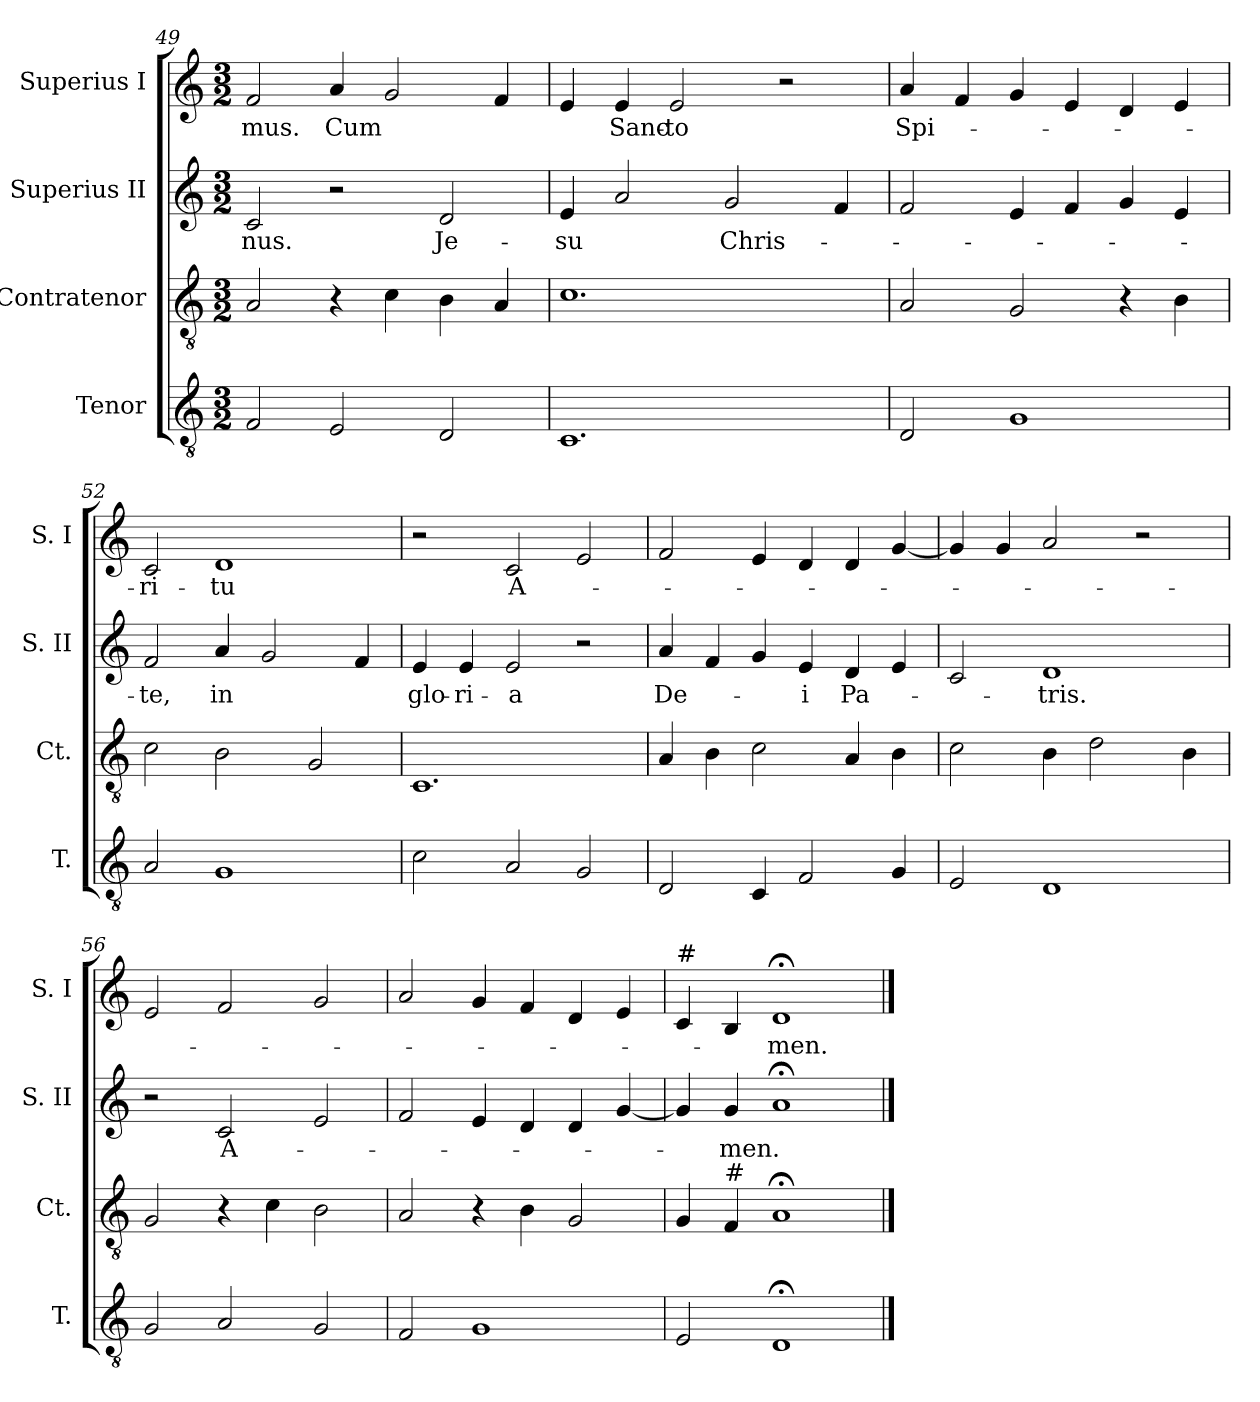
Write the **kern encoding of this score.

**kern	**kern	**kern	**text	**kern	**text
*part4	*part3	*part2	*part2	*part1	*part1
*staff4	*staff3	*staff2	*staff2	*staff1	*staff1
*I"Tenor	*I"Contratenor	*I"Superius II	*	*I"Superius I	*
*I'T.	*I'Ct.	*I'S. II	*	*I'S. I	*
*clefGv2	*clefGv2	*clefG2	*	*clefG2	*
*M3/2	*M3/2	*M3/2	*	*M3/2	*
=49	=49	=49	=49	=49	=49
!	!	!	!LO:LY:b	!	!LO:LY:b
2F/	2A/	2c/	-nus.	2f/	-mus.
!	!	!	!	!	!LO:LY:b
2E/	4r	2r	.	4a/	Cum
.	4c\	.	.	2g/	.
!	!	!	!LO:LY:b	!	!
2D/	4B\	2d/	Je-	.	.
.	4A/	.	.	4f/	.
=50	=50	=50	=50	=50	=50
!	!	!	!LO:LY:b	!	!
1.C	1.c	4e/	-su	4e/	.
!	!	!	!	!	!LO:LY:b
.	.	2a/	.	4e/	Sanc-
!	!	!	!	!	!LO:LY:b
.	.	.	.	2e/	-to
!	!	!	!LO:LY:b	!	!
.	.	2g/	Chris-	.	.
.	.	.	.	2r	.
.	.	4f/	.	.	.
=51	=51	=51	=51	=51	=51
!	!	!	!	!	!LO:LY:b
2D/	2A/	2f/	.	4a/	Spi-
.	.	.	.	4f/	.
1G	2G/	4e/	.	4g/	.
.	.	4f/	.	4e/	.
.	4r	4g/	.	4d/	.
.	4B\	4e/	.	4e/	.
!!LO:LB:g=z
=52	=52	=52	=52	=52	=52
!	!	!	!LO:LY:b	!	!LO:LY:b
2A/	2c\	2f/	-te,	2c/	-ri-
!	!	!	!LO:LY:b	!	!LO:LY:b
1G	2B\	4a/	in	1d	-tu
.	.	2g/	.	.	.
.	2G/	.	.	.	.
.	.	4f/	.	.	.
=53	=53	=53	=53	=53	=53
!	!	!	!LO:LY:b	!	!
2c\	1.C	4e/	glo-	2r	.
!	!	!	!LO:LY:b	!	!
.	.	4e/	-ri-	.	.
!	!	!	!LO:LY:b	!	!LO:LY:b
2A/	.	2e/	-a	2c/	A-
2G/	.	2r	.	2e/	.
=54	=54	=54	=54	=54	=54
!	!	!	!LO:LY:b	!	!
2D/	4A/	4a/	De-	2f/	.
.	4B\	4f/	.	.	.
4C/	2c\	4g/	.	4e/	.
!	!	!	!LO:LY:b	!	!
2F/	.	4e/	-i	4d/	.
!	!	!	!LO:LY:b	!	!
.	4A/	4d/	Pa-	4d/	.
4G/	4B\	4e/	.	[4g/	.
!!LO:PB:g=z
=55	=55	=55	=55	=55	=55
2E/	2c\	2c/	.	4g/]	.
.	.	.	.	4g/	.
!	!	!	!LO:LY:b	!	!
1D	4B\	1d	-tris.	2a/	.
.	2d\	.	.	.	.
.	.	.	.	2r	.
.	4B\	.	.	.	.
=56	=56	=56	=56	=56	=56
2G/	2G/	2r	.	2e/	.
!	!	!	!LO:LY:b	!	!
2A/	4r	2c/	A-	2f/	.
.	4c\	.	.	.	.
2G/	2B\	2e/	.	2g/	.
=57	=57	=57	=57	=57	=57
2F/	2A/	2f/	.	2a/	.
1G	4r	4e/	.	4g/	.
.	4B\	4d/	.	4f/	.
.	2G/	4d/	.	4d/	.
.	.	[4g/	.	4e/	.
=58	=58	=58	=58	=58	=58
!	!	!	!	!LO:TX:a:t=#	!
2E/	4G/	4g/]	.	4c/	.
!	!LO:TX:a:t=#	!	!	!	!
!	!	!	!LO:LY:b	!	!
.	4F/	4g/	-men.	4B/	.
!	!	!	!	!	!LO:LY:b
1D;	1A;	1a;	.	1d;	-men.
==	==	==	==	==	==
*-	*-	*-	*-	*-	*-
